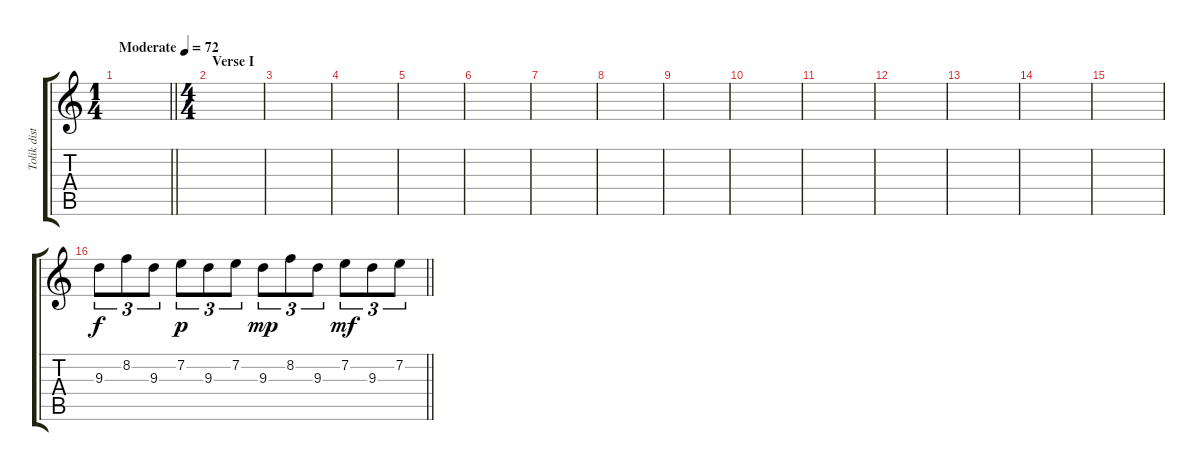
\track ("Tolik dist" "Tolik dist") {instrument distortionguitar}
\staff {score tabs}
\tuning (D4 A3 F3 C3 G2 C2) {hide}
\ts (1 4)
\tempo (72 "Moderate")
\clef g2
\barLineRight lightlight
\ks c
|
\ts (4 4)
\section ("" "Verse I")
|
|
|
|
|
|
|
|
|
|
|
|
|
|
\barLineRight lightlight
9.3.8{tu (3 2)} 8.2.8{tu (3 2)} 9.3.8{tu (3 2)} 7.2.8{tu (3 2) dy p} 9.3.8{tu (3 2)} 7.2.8{tu (3 2)} 9.3.8{tu (3 2) dy mp} 8.2.8{tu (3 2)} 9.3.8{tu (3 2)} 7.2.8{tu (3 2) dy mf} 9.3.8{tu (3 2)} 7.2.8{tu (3 2)}
